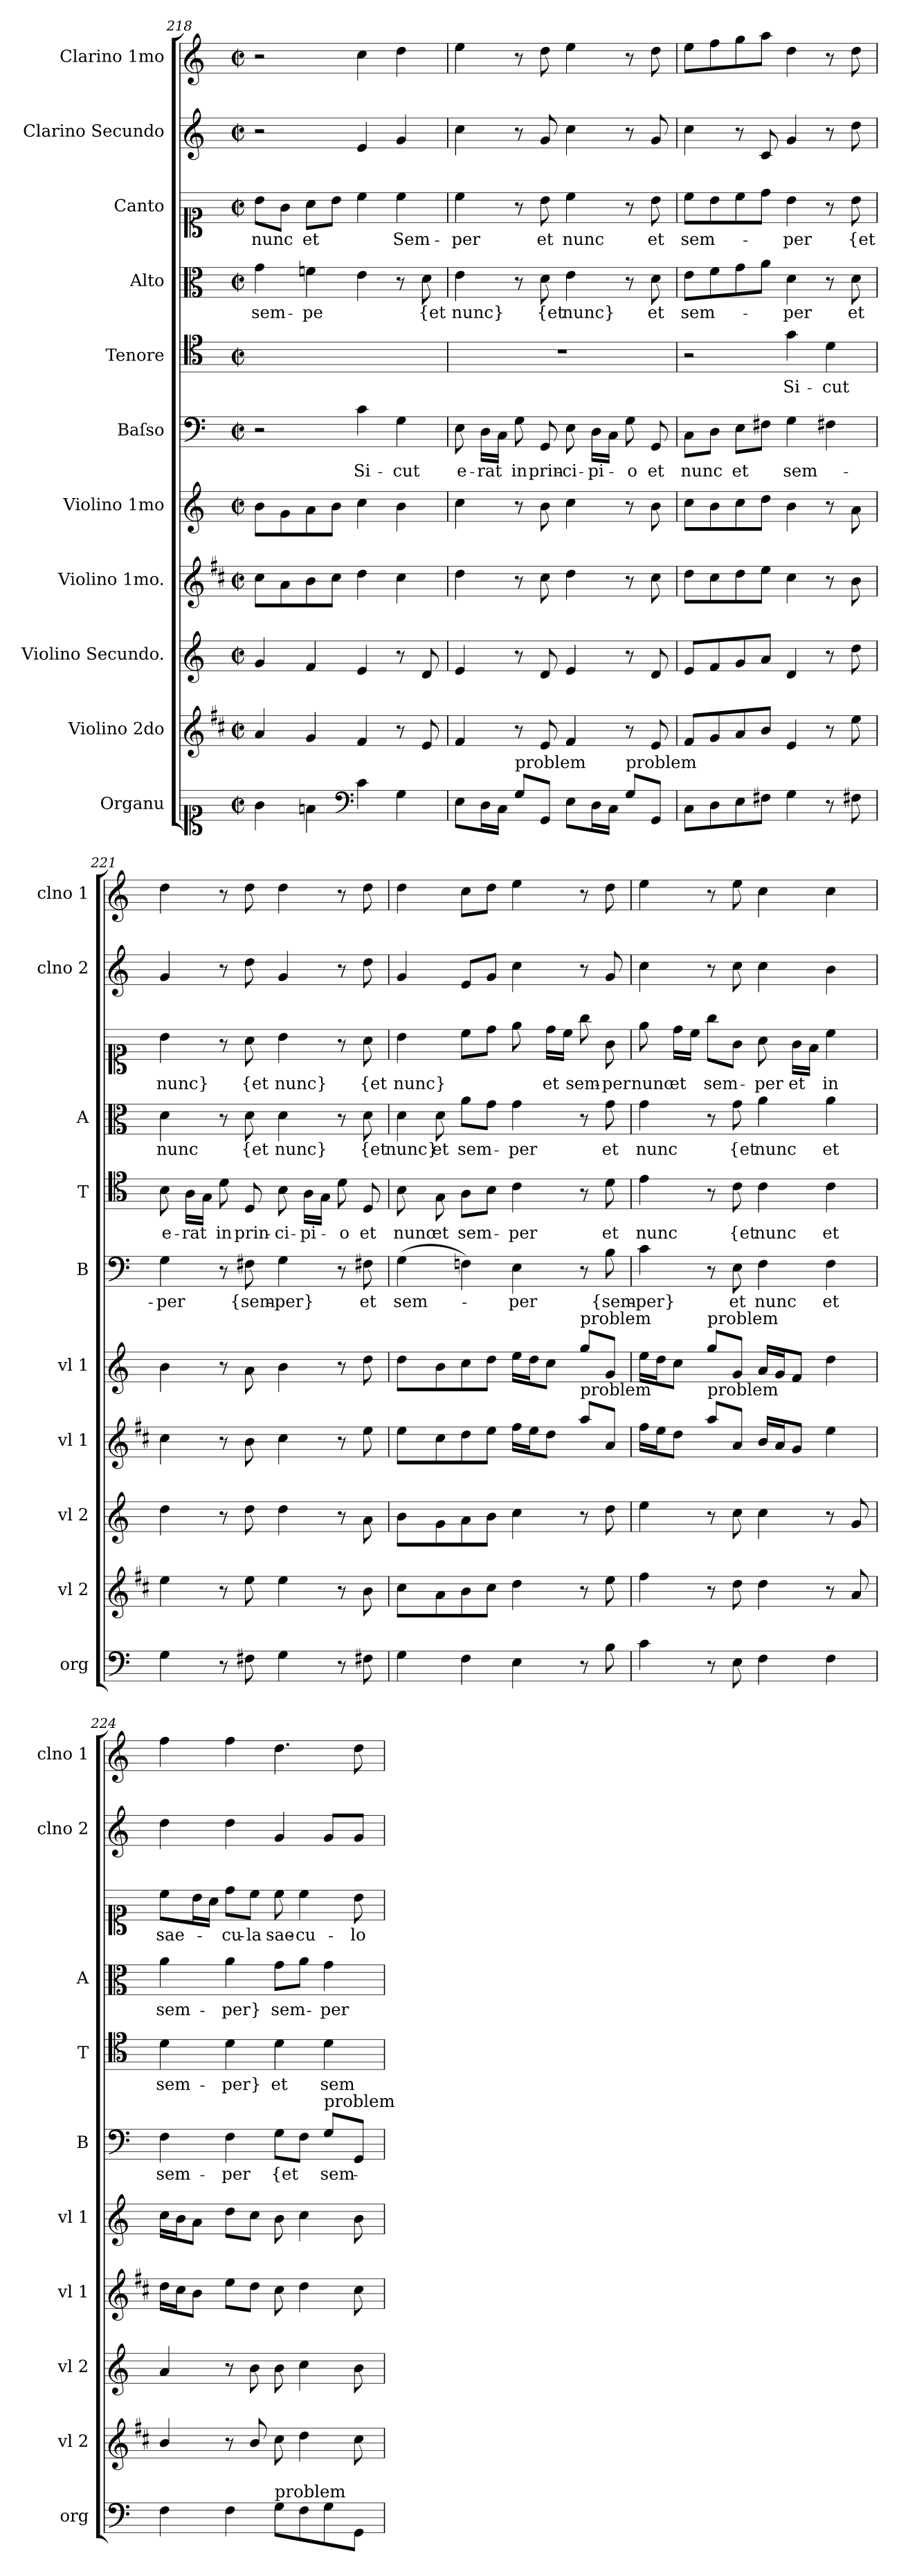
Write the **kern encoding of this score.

**kern	**kern	**kern	**kern	**kern	**kern	**text	**kern	**text	**kern	**text	**kern	**text	**kern	**kern
*part11	*part10	*part9	*part8	*part7	*part6	*part6	*part5	*part5	*part4	*part4	*part3	*part3	*part2	*part1
*staff11	*staff10	*staff9	*staff8	*staff7	*staff6	*staff6	*staff5	*staff5	*staff4	*staff4	*staff3	*staff3	*staff2	*staff1
*I"Organu	*I"Violino 2do	*I"Violino Secundo.	*I"Violino 1mo.	*I"Violino 1mo	*I"Baſso	*	*I"Tenore	*	*I"Alto	*	*I"Canto	*	*I"Clarino Secundo	*I"Clarino 1mo
*I'org	*I'vl 2	*I'vl 2	*I'vl 1	*I'vl 1	*I'B	*	*I'T	*	*I'A	*	*	*	*I'clno 2	*I'clno 1
*clefC1	*clefG2	*clefG2	*clefG2	*clefG2	*clefF4	*	*clefC4	*	*clefC3	*	*clefC1	*	*clefG2	*clefG2
*	*ITrd1c2	*	*ITrd1c2	*	*	*	*	*	*	*	*	*	*	*
*k[]	*k[]	*k[]	*k[]	*k[]	*k[]	*	*k[]	*	*k[]	*	*k[]	*	*k[]	*k[]
*C:	*C:	*C:	*C:	*C:	*C:	*	*C:	*	*C:	*	*C:	*	*C:	*C:
*M2/2	*M2/2	*M2/2	*M2/2	*M2/2	*M2/2	*	*M2/2	*	*M2/2	*	*M2/2	*	*M2/2	*M2/2
*met(c|)	*met(c|)	*met(c|)	*met(c|)	*met(c|)	*met(c|)	*	*met(c|)	*	*met(c|)	*	*met(c|)	*	*met(c|)	*met(c|)
=218	=218	=218	=218	=218	=218	=218	=218	=218	=218	=218	=218	=218	=218	=218
4g\	4g/	4g/	8b\L	8b\L	2r	.	1ryy	.	4g\	sem-	8b\L	nunc	2r	2r
.	.	.	8g\	8g\	.	.	.	.	.	.	8g\J	.	.	.
4fn\	4f/	4f/	8a\	8a\	.	.	.	.	4fn\	-pe	8a\L	et	.	.
.	.	.	8b\J	8b\J	.	.	.	.	.	.	8b\J	.	.	.
*clefF4	*	*	*	*	*	*	*	*	*	*	*	*	*	*
4c\	4e/	4e/	4cc\	4cc\	4c\	Si-	.	.	4e\	.	4cc\	.	4e/	4cc\
4G\	8r	8r	4b\	4b\	4G\	-cut	.	.	8r	.	4cc\	Sem-	4g/	4dd\
.	8d/	8d/	.	.	.	.	.	.	8d\	{et	.	.	.	.
=219	=219	=219	=219	=219	=219	=219	=219	=219	=219	=219	=219	=219	=219	=219
8E\L	4e/	4e/	4cc\	4cc\	8E\	e-	1r	.	4e\	nunc}	4cc\	-per	4cc\	4ee\
16D\L	.	.	.	.	16D\LL	-rat	.	.	.	.	.	.	.	.
16C\JJ	.	.	.	.	16C\JJ	.	.	.	.	.	.	.	.	.
!LO:TX:a:t=problem	!	!	!	!	!	!	!	!	!	!	!	!	!	!
8G\L	8r	8r	8r	8r	8G\	in	.	.	8r	.	8r	.	8r	8r
8GG/J	8d/	8d/	8b\	8b\	8GG/	prin-	.	.	8d\	{et	8b\	et	8g/	8dd\
8E\L	4e/	4e/	4cc\	4cc\	8E\	-ci-	.	.	4e\	nunc}	4cc\	nunc	4cc\	4ee\
16D\L	.	.	.	.	16D\LL	-pi-	.	.	.	.	.	.	.	.
16C\JJ	.	.	.	.	16C\JJ	.	.	.	.	.	.	.	.	.
!LO:TX:a:t=problem	!	!	!	!	!	!	!	!	!	!	!	!	!	!
8G\L	8r	8r	8r	8r	8G\	-o	.	.	8r	.	8r	.	8r	8r
8GG/J	8d/	8d/	8b\	8b\	8GG/	et	.	.	8d\	et	8b\	et	8g/	8dd\
=220	=220	=220	=220	=220	=220	=220	=220	=220	=220	=220	=220	=220	=220	=220
8C\L	8e/L	8e/L	8cc\L	8cc\L	8C\L	nunc	2r	.	8e\L	sem-	8cc\L	sem-	4cc\	8ee\L
8D\	8f/	8f/	8b\	8b\	8D\J	.	.	.	8f\	.	8b\	.	.	8ff\
8E\	8g/	8g/	8cc\	8cc\	8E\L	et	.	.	8g\	.	8cc\	.	8r	8gg\
8F#X\J	8a/J	8a/J	8dd\J	8dd\J	8F#X\J	.	.	.	8a\J	.	8dd\J	.	8c/	8aa\J
4G\	4d/	4d/	4b\	4b\	4G\	sem-	4g\	Si-	4d\	-per	4b\	-per	4g/	4dd\
8r	8r	8r	8r	8r	4F#X\	.	4d\	-cut	8r	.	8r	.	8r	8r
8F#X\	8dd\	8dd\	8a\	8a\	.	.	.	.	8d\	et	8b\	{et	8dd\	8dd\
=221	=221	=221	=221	=221	=221	=221	=221	=221	=221	=221	=221	=221	=221	=221
4G\	4dd\	4dd\	4b\	4b\	4G\	-per	8B\	e-	4d\	nunc	4b\	nunc}	4g/	4dd\
.	.	.	.	.	.	.	16A\LL	-rat	.	.	.	.	.	.
.	.	.	.	.	.	.	16G\JJ	.	.	.	.	.	.	.
8r	8r	8r	8r	8r	8r	.	8d\	in	8r	.	8r	.	8r	8r
8F#X\	8dd\	8dd\	8a\	8a\	8F#X\	{sem-	8D/	prin-	8d\	{et	8a\	{et	8dd\	8dd\
4G\	4dd\	4dd\	4b\	4b\	4G\	-per}	8B\	-ci-	4d\	nunc}	4b\	nunc}	4g/	4dd\
.	.	.	.	.	.	.	16A\LL	-pi-	.	.	.	.	.	.
.	.	.	.	.	.	.	16G\JJ	.	.	.	.	.	.	.
8r	8r	8r	8r	8r	8r	.	8d\	-o	8r	.	8r	.	8r	8r
8F#X\	8a\	8a\	8dd\	8dd\	8F#X\	et	8D/	et	8d\	{et	8a\	{et	8dd\	8dd\
=222	=222	=222	=222	=222	=222	=222	=222	=222	=222	=222	=222	=222	=222	=222
!	!	!	!	!	!	!	!	!	!LO:N:vis=4	!	!	!	!	!
4G\	8b\L	8b\L	8dd\L	8dd\L	(4G\	sem-	8B\	nunc	8d\	nunc}	4b\	nunc}	4g/	4dd\
.	8g\	8g\	8b\	8b\	.	.	8G\	et	8d\	et	.	.	.	.
4F\	8a\	8a\	8cc\	8cc\	4Fn\)	.	8A\L	sem-	8a\L	sem-	8cc\L	.	8e/L	8cc\L
.	8b\J	8b\J	8dd\J	8dd\J	.	.	8B\J	.	8g\J	.	8dd\J	.	8g/J	8dd\J
4E\	4cc\	4cc\	16ee\LL	16ee\LL	4E\	-per	4c\	-per	4g\	-per	8ee\	.	4cc\	4ee\
.	.	.	16dd\J	16dd\J	.	.	.	.	.	.	.	.	.	.
.	.	.	8cc\J	8cc\J	.	.	.	.	.	.	16dd\LL	et	.	.
.	.	.	.	.	.	.	.	.	.	.	16cc\JJ	.	.	.
!	!	!	!	!LO:TX:a:t=problem	!	!	!	!	!	!	!	!	!	!
!	!	!	!LO:TX:a:t=problem	!	!	!	!	!	!	!	!	!	!	!
8r	8r	8r	8gg\L	8gg\L	8r	.	8r	.	8r	.	8gg\	sem-	8r	8r
8B\	8dd\	8dd\	8g/J	8g/J	8B\	{sem-	8d\	et	8g\	et	8g\	-per	8g/	8dd\
=223	=223	=223	=223	=223	=223	=223	=223	=223	=223	=223	=223	=223	=223	=223
4c\	4ee\	4ee\	16ee\LL	16ee\LL	4c\	-per}	4e\	nunc	4g\	nunc	8ee\	nunc	4cc\	4ee\
.	.	.	16dd\J	16dd\J	.	.	.	.	.	.	.	.	.	.
.	.	.	8cc\J	8cc\J	.	.	.	.	.	.	16dd\LL	et	.	.
.	.	.	.	.	.	.	.	.	.	.	16cc\JJ	.	.	.
!	!	!	!	!LO:TX:a:t=problem	!	!	!	!	!	!	!	!	!	!
!	!	!	!LO:TX:a:t=problem	!	!	!	!	!	!	!	!	!	!	!
8r	8r	8r	8gg\L	8gg\L	8r	.	8r	.	8r	.	8gg\L	sem-	8r	8r
8E\	8cc\	8cc\	8g/J	8g/J	8E\	et	8c\	{et	8g\	{et	8g\J	.	8cc\	8ee\
4F\	4cc\	4cc\	16a/LL	16a/LL	4F\	nunc	4c\	nunc	4a\	nunc	8a\	-per	4cc\	4cc\
.	.	.	16g/J	16g/J	.	.	.	.	.	.	.	.	.	.
.	.	.	8f/J	8f/J	.	.	.	.	.	.	16g\LL	et	.	.
.	.	.	.	.	.	.	.	.	.	.	16f\JJ	.	.	.
4F\	8r	8r	4dd\	4dd\	4F\	et	4c\	et	4a\	et	4cc\	in	4b\	4cc\
.	8g/	8g/	.	.	.	.	.	.	.	.	.	.	.	.
=224	=224	=224	=224	=224	=224	=224	=224	=224	=224	=224	=224	=224	=224	=224
4F\	4a/	4a/	16cc\LL	16cc\LL	4F\	sem-	4d\	sem-	4a\	sem-	8cc\L	sae-	4dd\	4ff\
.	.	.	16b\J	16b\J	.	.	.	.	.	.	.	.	.	.
.	.	.	8a\J	8a\J	.	.	.	.	.	.	16b\L	.	.	.
.	.	.	.	.	.	.	.	.	.	.	16a\JJ	.	.	.
4F\	8r	8r	8dd\L	8dd\L	4F\	-per	4d\	-per}	4a\	-per}	8dd\L	-cu-	4dd\	4ff\
.	8a/	8b\	8cc\J	8cc\J	.	.	.	.	.	.	8cc\J	-la	.	.
!LO:TX:a:t=problem	!	!	!	!	!	!	!	!	!	!	!	!	!	!
8G\L	8b\	8b\	8b\	8b\	8G\L	{et	4d\	et	8g\L	sem-	8cc\	sae-	4g/	4.dd\
8F\	4cc\	4cc\	4cc\	4cc\	8F\J	.	.	.	8a\J	.	4cc\	-cu-	.	.
!	!	!	!	!	!LO:TX:a:t=problem	!	!	!	!	!	!	!	!	!
8G\	.	.	.	.	8G\L	sem-	4d\	sem-	4g\	-per	.	.	8g/L	.
8GG/J	8b\	8b\	8b\	8b\	8GG/J	.	.	.	.	.	8b\	-lo-	8g/J	8dd\
=	=	=	=	=	=	=	=	=	=	=	=	=	=	=
*-	*-	*-	*-	*-	*-	*-	*-	*-	*-	*-	*-	*-	*-	*-
